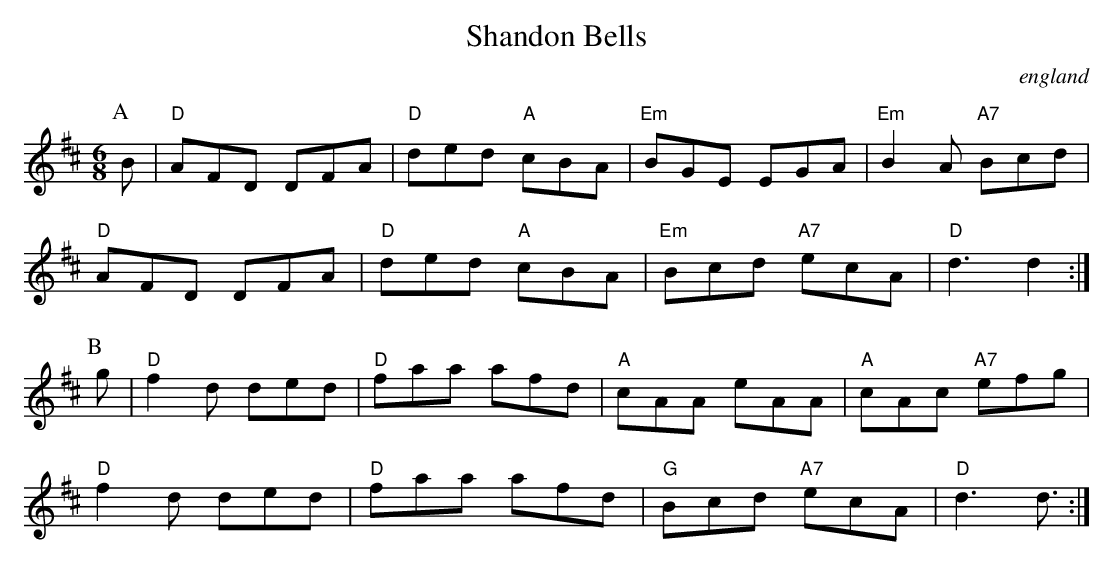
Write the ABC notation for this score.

X:1
T:Shandon Bells
O:england
M:6/8
K:D
P:A
B|"D"AFD DFA|"D"ded "A"cBA|"Em"BGE EGA|"Em"B2A "A7"Bcd|
"D"AFD DFA|"D"ded "A"cBA|"Em"Bcd "A7"ecA|"D"d3 d2:|
P:B
g|"D"f2d ded|"D"faa afd|"A"cAA eAA|"A"cAc "A7"efg|
"D"f2d ded|"D"faa afd|"G"Bcd "A7"ecA|"D"d3 d3/2:|
